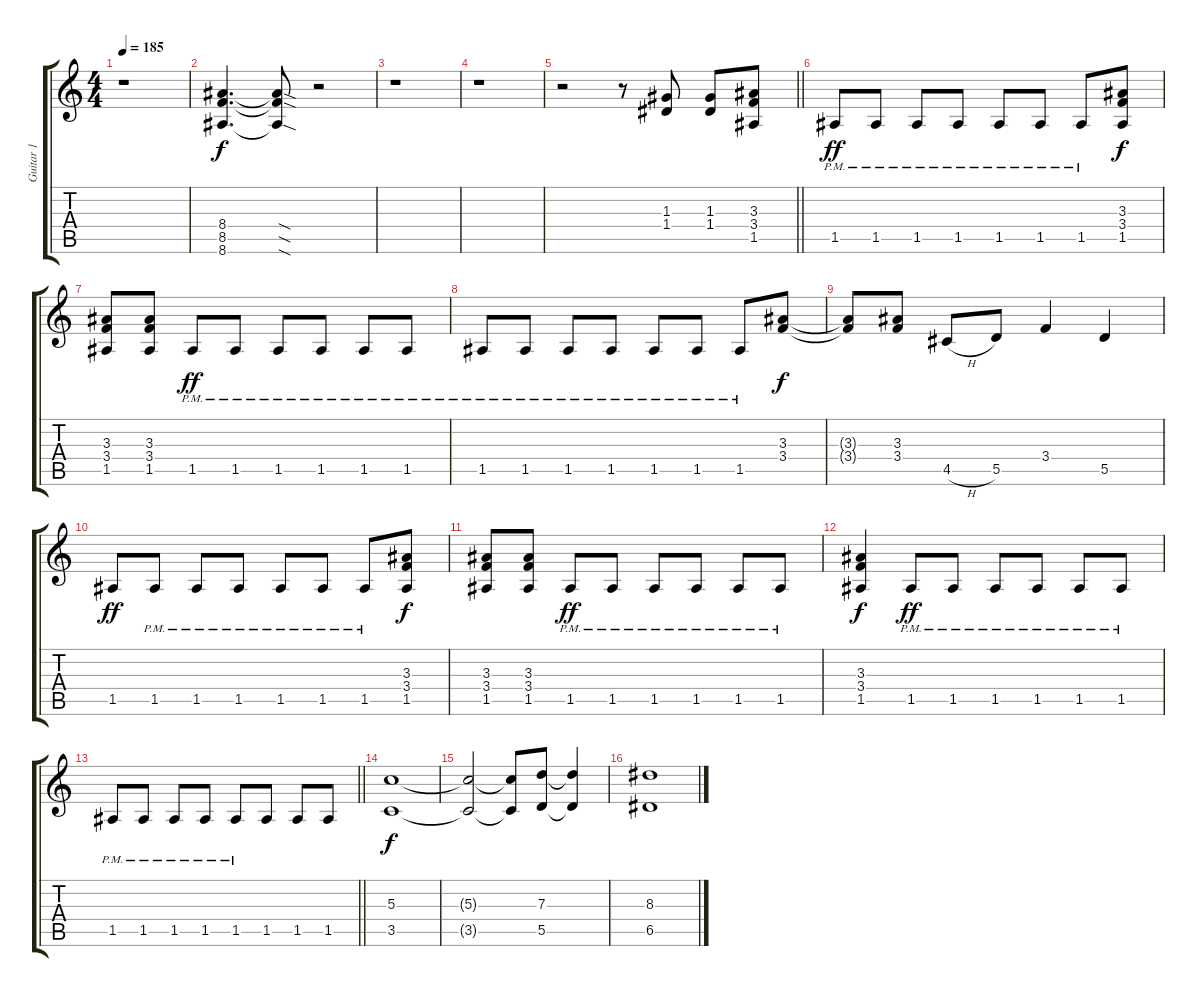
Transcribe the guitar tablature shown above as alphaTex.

\track ("Guitar 1" "Guitar 1") {instrument overdrivenguitar}
\staff {score tabs}
\tuning (E4 B3 G3 D3 A2 D2) {hide}
\ts (4 4)
\tempo 185
\clef g2
\ks c
r.1{dy f} |
(8.4 8.5 8.6).4{d} (8.4{sod t} 8.5{sod t} 8.6{sod t}).8 r.2 |
r.1 |
r.1 |
\barLineRight lightlight
r.2 r.8 (1.3 1.4).8 (1.3 1.4).8 (3.3 3.4 1.5).8 |
1.5{pm}.8{dy ff} 1.5{pm}.8 1.5{pm}.8 1.5{pm}.8 1.5{pm}.8 1.5{pm}.8 1.5{pm}.8 (3.3 3.4 1.5).8{dy f} |
(3.3 3.4 1.5).8 (3.3 3.4 1.5).8 1.5{pm}.8{dy ff} 1.5{pm}.8 1.5{pm}.8 1.5{pm}.8 1.5{pm}.8 1.5{pm}.8 |
1.5{pm}.8 1.5{pm}.8 1.5{pm}.8 1.5{pm}.8 1.5{pm}.8 1.5{pm}.8 1.5{pm}.8 (3.3 3.4).8{dy f} |
(3.3{t} 3.4{t}).8 (3.3 3.4).8 4.5{h}.8 5.5.8 3.4.4 5.5.4 |
1.5.8{dy ff} 1.5{pm}.8 1.5{pm}.8 1.5{pm}.8 1.5{pm}.8 1.5{pm}.8 1.5{pm}.8 (3.3 3.4 1.5).8{dy f} |
(3.3 3.4 1.5).8 (3.3 3.4 1.5).8 1.5{pm}.8{dy ff} 1.5{pm}.8 1.5{pm}.8 1.5{pm}.8 1.5{pm}.8 1.5{pm}.8 |
(3.3 3.4 1.5).4{dy f} 1.5{pm}.8{dy ff} 1.5{pm}.8 1.5{pm}.8 1.5{pm}.8 1.5{pm}.8 1.5{pm}.8 |
\barLineRight lightlight
1.5{pm}.8 1.5{pm}.8 1.5{pm}.8 1.5{pm}.8 1.5{pm}.8 1.5.8 1.5.8 1.5.8 |
(5.3 3.5).1{dy f} |
(5.3{t} 3.5{t}).2 (5.3{t} 3.5{t}).8 (7.3 5.5).8 (7.3{t} 5.5{t}).4 |
(8.3 6.5).1
